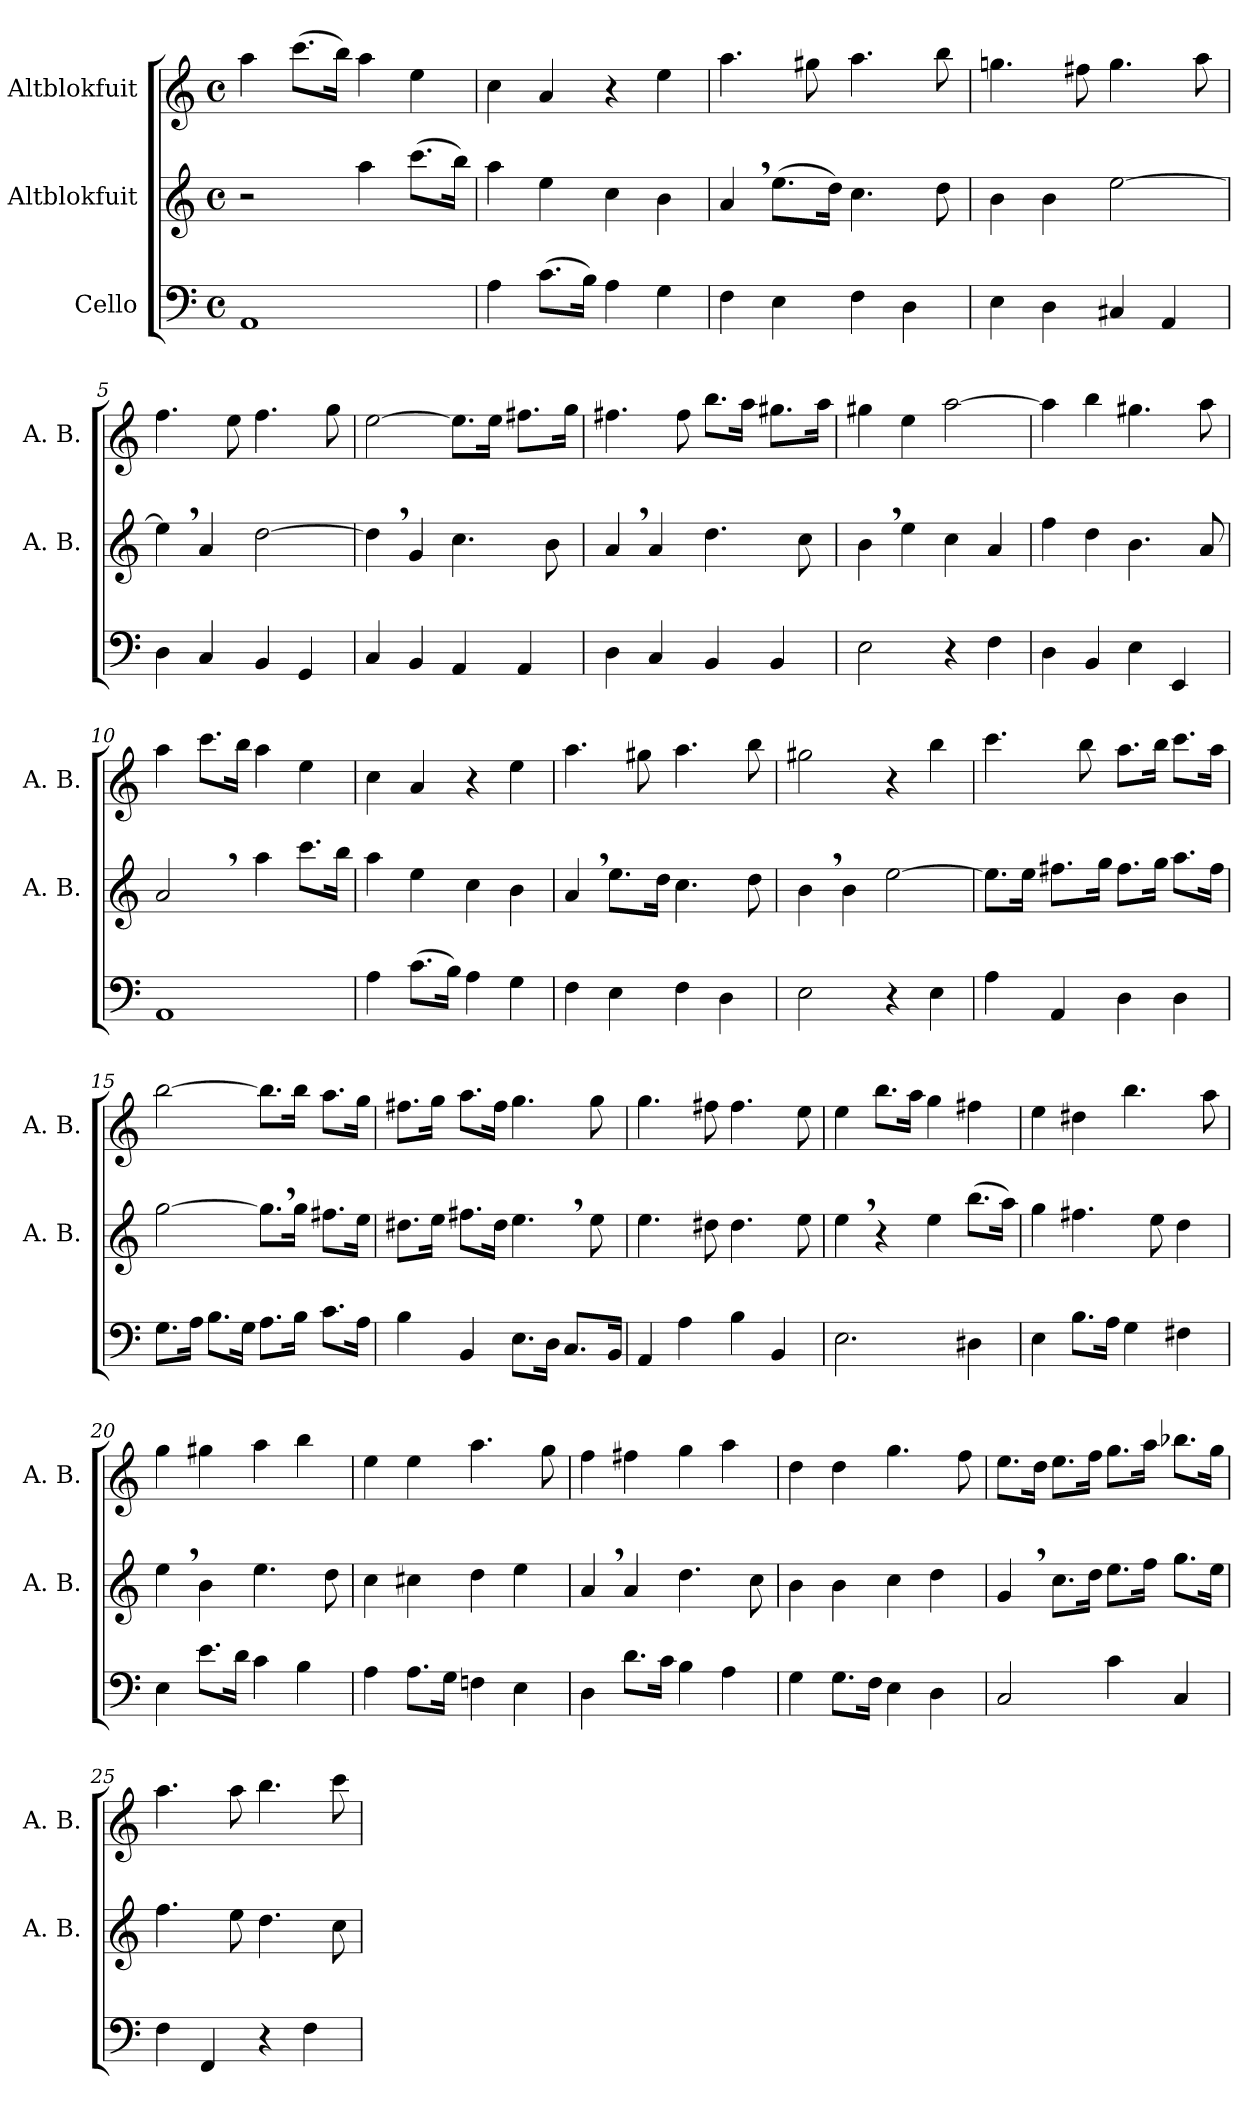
**kern	**kern	**kern
*part3	*part2	*part1
*staff3	*staff2	*staff1
*I"Cello	*I"Altblokfuit	*I"Altblokfuit
*	*I'A. B.	*I'A. B.
*clefF4	*clefG2	*clefG2
*k[]	*k[]	*k[]
*M4/4	*M4/4	*M4/4
*met(c)	*met(c)	*met(c)
*MM60	*MM60	*MM60
=1	=1	=1
1AA	2r	4aa\
.	.	(8.ccc\L
.	.	16bb\Jk)
.	4aa\	4aa\
.	(8.ccc\L	4ee\
.	16bb\Jk)	.
=2	=2	=2
4A\	4aa\	4cc\
(8.c\L	4ee\	4a/
16B\Jk)	.	.
4A\	4cc\	4r
4G\	4b\	4ee\
=3	=3	=3
4F\	4a,/	4.aa\
4E\	(8.ee\L	.
.	.	8gg#X\
.	16dd\Jk)	.
4F\	4.cc\	4.aa\
4D\	.	.
.	8dd\	8bb\
=4	=4	=4
4E\	4b\	4.ggn\
4D\	4b\	.
.	.	8ff#X\
4C#X/	[2ee\	4.gg\
4AA/	.	.
.	.	8aa\
=5	=5	=5
4D\	4ee,\]	4.ff\
4C/	4a/	.
.	.	8ee\
4BB/	[2dd\	4.ff\
4GG/	.	.
.	.	8gg\
!!LO:LB:g=z
=6	=6	=6
4C/	4dd,\]	[2ee\
4BB/	4g/	.
4AA/	4.cc\	8.ee\L]
.	.	16ee\Jk
4AA/	.	8.ff#X\L
.	8b\	.
.	.	16gg\Jk
=7	=7	=7
4D\	4a,/	4.ff#X\
4C/	4a/	.
.	.	8ff#\
4BB/	4.dd\	8.bb\L
.	.	16aa\Jk
4BB/	.	8.gg#X\L
.	8cc\	.
.	.	16aa\Jk
=8	=8	=8
2E\	4b,\	4gg#X\
.	4ee\	4ee\
4r	4cc\	[2aa\
4F\	4a/	.
=9	=9	=9
4D\	4ff\	4aa\]
4BB/	4dd\	4bb\
4E\	4.b\	4.gg#X\
4EE/	.	.
.	8a/	8aa\
=10	=10	=10
1AA	2a,/	4aa\
.	.	8.ccc\L
.	.	16bb\Jk
.	4aa\	4aa\
.	8.ccc\L	4ee\
.	16bb\Jk	.
!!LO:LB:g=z
=11	=11	=11
4A\	4aa\	4cc\
(8.c\L	4ee\	4a/
16B\Jk)	.	.
4A\	4cc\	4r
4G\	4b\	4ee\
=12	=12	=12
4F\	4a,/	4.aa\
4E\	8.ee\L	.
.	.	8gg#X\
.	16dd\Jk	.
4F\	4.cc\	4.aa\
4D\	.	.
.	8dd\	8bb\
=13	=13	=13
2E\	4b,\	2gg#X\
.	4b\	.
4r	[2ee\	4r
4E\	.	4bb\
=14	=14	=14
4A\	8.ee\L]	4.ccc\
.	16ee\Jk	.
4AA/	8.ff#X\L	.
.	.	8bb\
.	16gg\Jk	.
4D\	8.ff#\L	8.aa\L
.	16gg\Jk	16bb\Jk
4D\	8.aa\L	8.ccc\L
.	16ff#\Jk	16aa\Jk
=15	=15	=15
8.G\L	[2gg\	[2bb\
16A\Jk	.	.
8.B\L	.	.
16G\Jk	.	.
8.A\L	8.gg,\L]	8.bb\L]
16B\Jk	16gg\Jk	16bb\Jk
8.c\L	8.ff#X\L	8.aa\L
16A\Jk	16ee\Jk	16gg\Jk
!!LO:LB:g=z
=16	=16	=16
4B\	8.dd#X\L	8.ff#X\L
.	16ee\Jk	16gg\Jk
4BB/	8.ff#X\L	8.aa\L
.	16dd#\Jk	16ff#\Jk
8.E\L	4.ee,\	4.gg\
16D\Jk	.	.
8.C/L	.	.
.	8ee\	8gg\
16BB/Jk	.	.
=17	=17	=17
4AA/	4.ee\	4.gg\
4A\	.	.
.	8dd#X\	8ff#X\
4B\	4.dd#\	4.ff#\
4BB/	.	.
.	8ee\	8ee\
=18	=18	=18
2.E\	4ee,\	4ee\
.	4r	8.bb\L
.	.	16aa\Jk
.	4ee\	4gg\
4D#X\	(8.bb\L	4ff#X\
.	16aa\Jk)	.
=19	=19	=19
4E\	4gg\	4ee\
8.B\L	4.ff#X\	4dd#X\
16A\Jk	.	.
4G\	.	4.bb\
.	8ee\	.
4F#X\	4dd\	.
.	.	8aa\
!!LO:PB:g=z
=20	=20	=20
4E\	4ee,\	4gg\
8.e\L	4b\	4gg#X\
16d\Jk	.	.
4c\	4.ee\	4aa\
4B\	.	4bb\
.	8dd\	.
=21	=21	=21
4A\	4cc\	4ee\
8.A\L	4cc#X\	4ee\
16G\Jk	.	.
4Fn\	4dd\	4.aa\
4E\	4ee\	.
.	.	8gg\
=22	=22	=22
4D\	4a,/	4ff\
8.d\L	4a/	4ff#X\
16c\Jk	.	.
4B\	4.dd\	4gg\
4A\	.	4aa\
.	8cc\	.
=23	=23	=23
4G\	4b\	4dd\
8.G\L	4b\	4dd\
16F\Jk	.	.
4E\	4cc\	4.gg\
4D\	4dd\	.
.	.	8ff\
=24	=24	=24
2C/	4g,/	8.ee\L
.	.	16dd\Jk
.	8.cc\L	8.ee\L
.	16dd\Jk	16ff\Jk
4c\	8.ee\L	8.gg\L
.	16ff\Jk	16aa\Jk
4C/	8.gg\L	8.bb-X\L
.	16ee\Jk	16gg\Jk
!!LO:LB:g=z
=25	=25	=25
4F\	4.ff\	4.aa\
4FF/	.	.
.	8ee\	8aa\
4r	4.dd\	4.bb\
4F\	.	.
.	8cc\	8ccc\
=	=	=
*-	*-	*-
